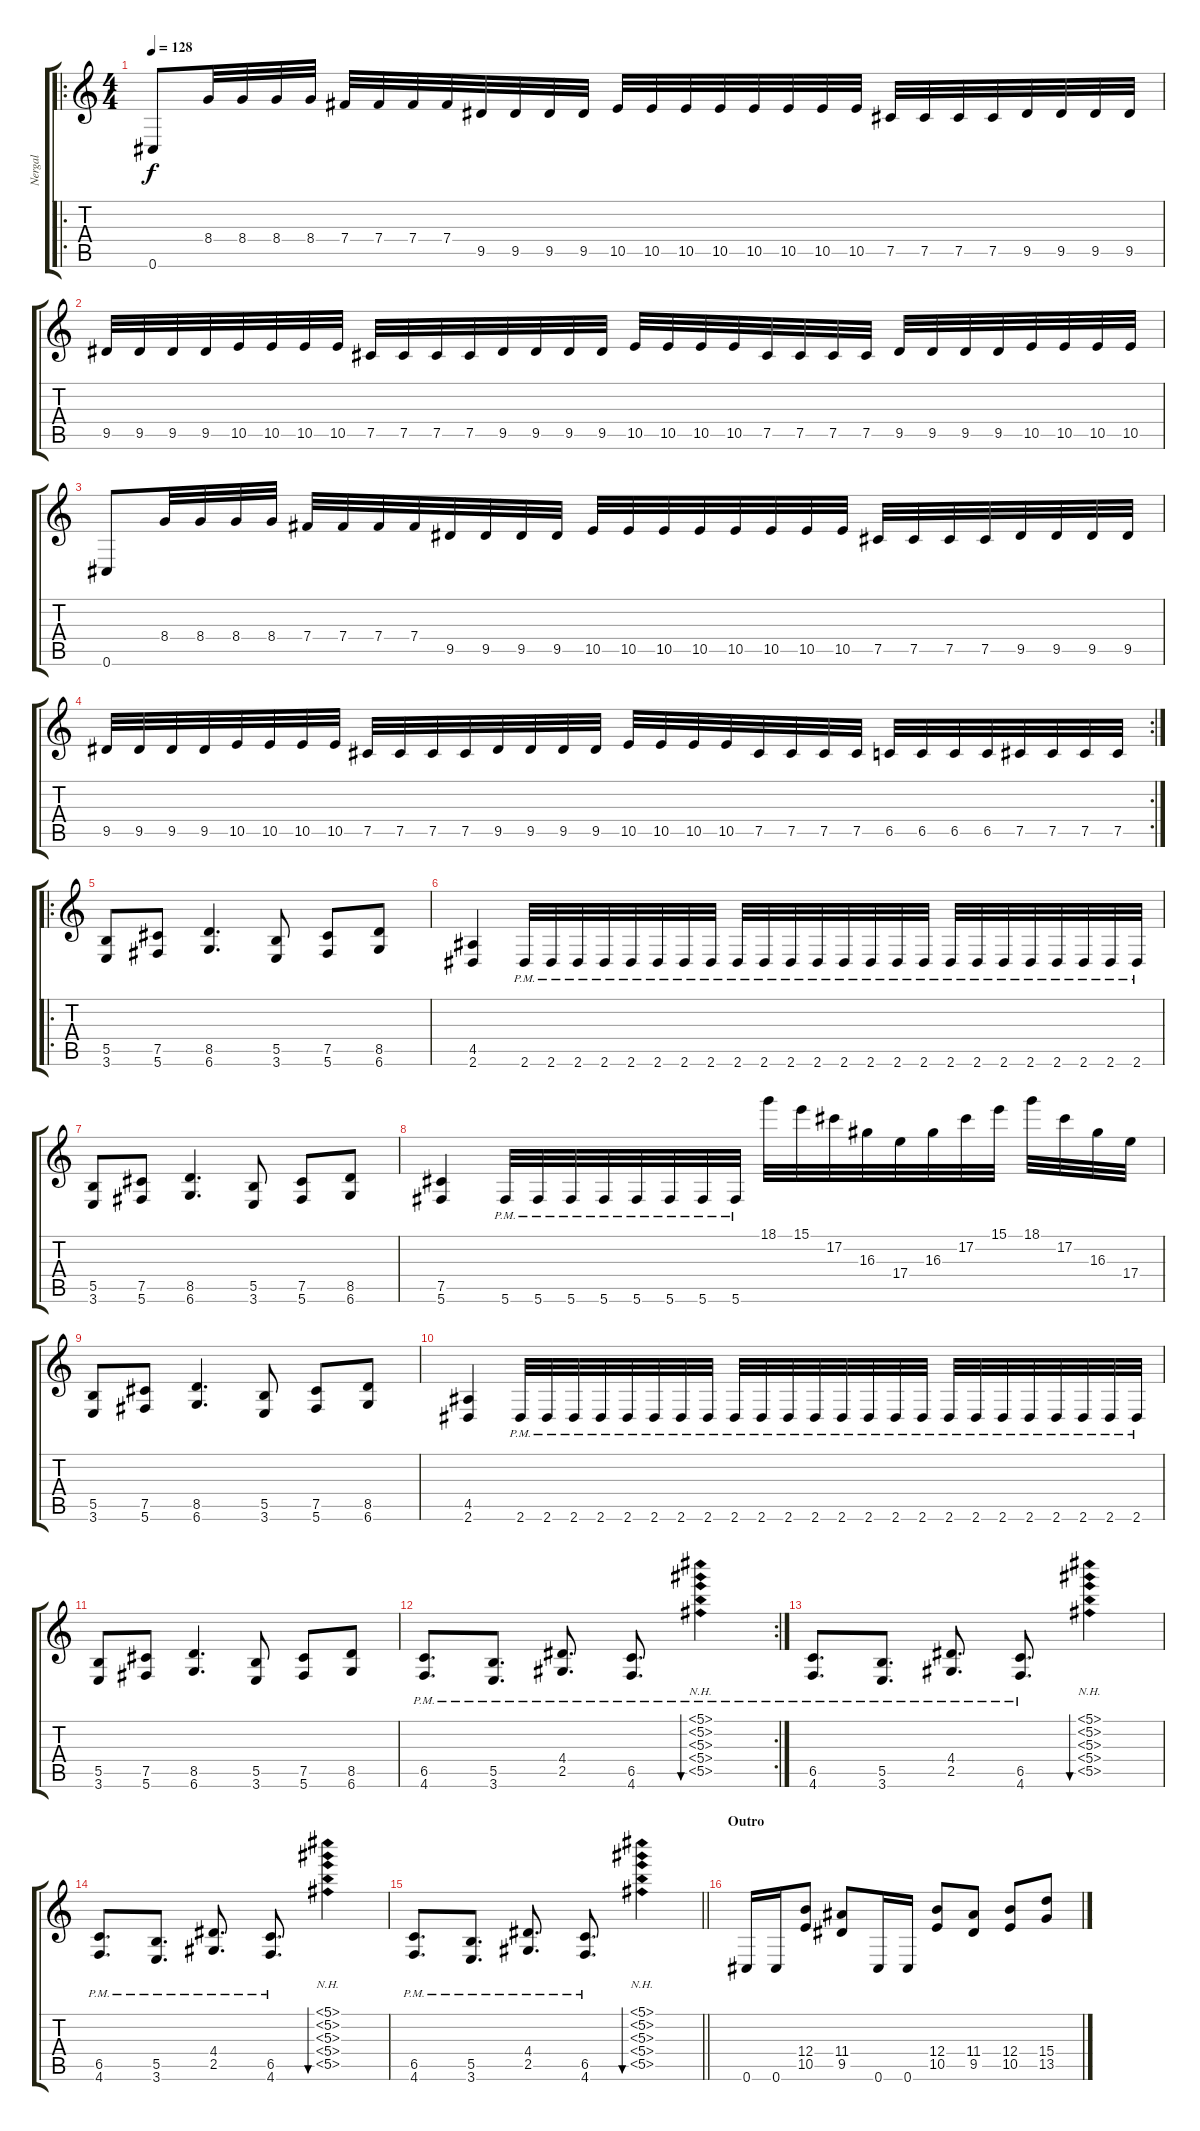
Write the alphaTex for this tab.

\track ("Nergal" "Nergal") {instrument distortionguitar}
\staff {score tabs}
\tuning (Db4 Ab3 E3 B2 Gb2 Db2) {hide}
\ro
\ts (4 4)
\tempo 128
\clef g2
\ks c
0.6.8{dy f volume 16} 8.4.32 8.4.32 8.4.32 8.4.32 7.4.32 7.4.32 7.4.32 7.4.32 9.5.32 9.5.32 9.5.32 9.5.32 10.5.32 10.5.32 10.5.32 10.5.32 10.5.32 10.5.32 10.5.32 10.5.32 7.5.32 7.5.32 7.5.32 7.5.32 9.5.32 9.5.32 9.5.32 9.5.32 |
9.5.32 9.5.32 9.5.32 9.5.32 10.5.32 10.5.32 10.5.32 10.5.32 7.5.32 7.5.32 7.5.32 7.5.32 9.5.32 9.5.32 9.5.32 9.5.32 10.5.32 10.5.32 10.5.32 10.5.32 7.5.32 7.5.32 7.5.32 7.5.32 9.5.32 9.5.32 9.5.32 9.5.32 10.5.32 10.5.32 10.5.32 10.5.32 |
0.6.8 8.4.32 8.4.32 8.4.32 8.4.32 7.4.32 7.4.32 7.4.32 7.4.32 9.5.32 9.5.32 9.5.32 9.5.32 10.5.32 10.5.32 10.5.32 10.5.32 10.5.32 10.5.32 10.5.32 10.5.32 7.5.32 7.5.32 7.5.32 7.5.32 9.5.32 9.5.32 9.5.32 9.5.32 |
\rc 2
9.5.32 9.5.32 9.5.32 9.5.32 10.5.32 10.5.32 10.5.32 10.5.32 7.5.32 7.5.32 7.5.32 7.5.32 9.5.32 9.5.32 9.5.32 9.5.32 10.5.32 10.5.32 10.5.32 10.5.32 7.5.32 7.5.32 7.5.32 7.5.32 6.5.32 6.5.32 6.5.32 6.5.32 7.5.32 7.5.32 7.5.32 7.5.32 |
\ro
(5.5 3.6).8 (7.5 5.6).8 (8.5 6.6).4{d} (5.5 3.6).8 (7.5 5.6).8 (8.5 6.6).8 |
(4.5 2.6).4 2.6{pm}.32 2.6{pm}.32 2.6{pm}.32 2.6{pm}.32 2.6{pm}.32 2.6{pm}.32 2.6{pm}.32 2.6{pm}.32 2.6{pm}.32 2.6{pm}.32 2.6{pm}.32 2.6{pm}.32 2.6{pm}.32 2.6{pm}.32 2.6{pm}.32 2.6{pm}.32 2.6{pm}.32 2.6{pm}.32 2.6{pm}.32 2.6{pm}.32 2.6{pm}.32 2.6{pm}.32 2.6{pm}.32 2.6{pm}.32 |
(5.5 3.6).8 (7.5 5.6).8 (8.5 6.6).4{d} (5.5 3.6).8 (7.5 5.6).8 (8.5 6.6).8 |
(7.5 5.6).4 5.6{pm}.32 5.6{pm}.32 5.6{pm}.32 5.6{pm}.32 5.6{pm}.32 5.6{pm}.32 5.6{pm}.32 5.6{pm}.32 18.1.32 15.1.32 17.2.32 16.3.32 17.4.32 16.3.32 17.2.32 15.1.32 18.1.32 17.2.32 16.3.32 17.4.32 |
(5.5 3.6).8 (7.5 5.6).8 (8.5 6.6).4{d} (5.5 3.6).8 (7.5 5.6).8 (8.5 6.6).8 |
(4.5 2.6).4 2.6{pm}.32 2.6{pm}.32 2.6{pm}.32 2.6{pm}.32 2.6{pm}.32 2.6{pm}.32 2.6{pm}.32 2.6{pm}.32 2.6{pm}.32 2.6{pm}.32 2.6{pm}.32 2.6{pm}.32 2.6{pm}.32 2.6{pm}.32 2.6{pm}.32 2.6{pm}.32 2.6{pm}.32 2.6{pm}.32 2.6{pm}.32 2.6{pm}.32 2.6{pm}.32 2.6{pm}.32 2.6{pm}.32 2.6{pm}.32 |
(5.5 3.6).8 (7.5 5.6).8 (8.5 6.6).4{d} (5.5 3.6).8 (7.5 5.6).8 (8.5 6.6).8 |
\rc 2
(6.5{pm} 4.6{pm}).8{d} (5.5{pm} 3.6{pm}).8{d} (4.4{pm} 2.5{pm}).8{d} (6.5{pm} 4.6{pm}).8{d} (5.1{nh} 5.2{nh} 5.3{nh pm} 5.4{nh} 5.5{nh}).4{bu 120} |
(6.5{pm} 4.6{pm}).8{d} (5.5{pm} 3.6{pm}).8{d} (4.4{pm} 2.5{pm}).8{d} (6.5{pm} 4.6{pm}).8{d} (5.1{nh} 5.2{nh} 5.3{nh} 5.4{nh} 5.5{nh}).4{bu 120} |
(6.5{pm} 4.6{pm}).8{d} (5.5{pm} 3.6{pm}).8{d} (4.4{pm} 2.5{pm}).8{d} (6.5{pm} 4.6{pm}).8{d} (5.1{nh} 5.2{nh} 5.3{nh} 5.4{nh} 5.5{nh}).4{bu 120} |
\barLineRight lightlight
(6.5{pm} 4.6{pm}).8{d} (5.5{pm} 3.6{pm}).8{d} (4.4{pm} 2.5{pm}).8{d} (6.5{pm} 4.6{pm}).8{d} (5.1{nh} 5.2{nh} 5.3{nh} 5.4{nh} 5.5{nh}).4{bu 120} |
\section ("" "Outro")
0.6.16 0.6.16 (12.4 10.5).8 (11.4 9.5).8 0.6.16 0.6.16 (12.4 10.5).8 (11.4 9.5).8 (12.4 10.5).8 (15.4 13.5).8
